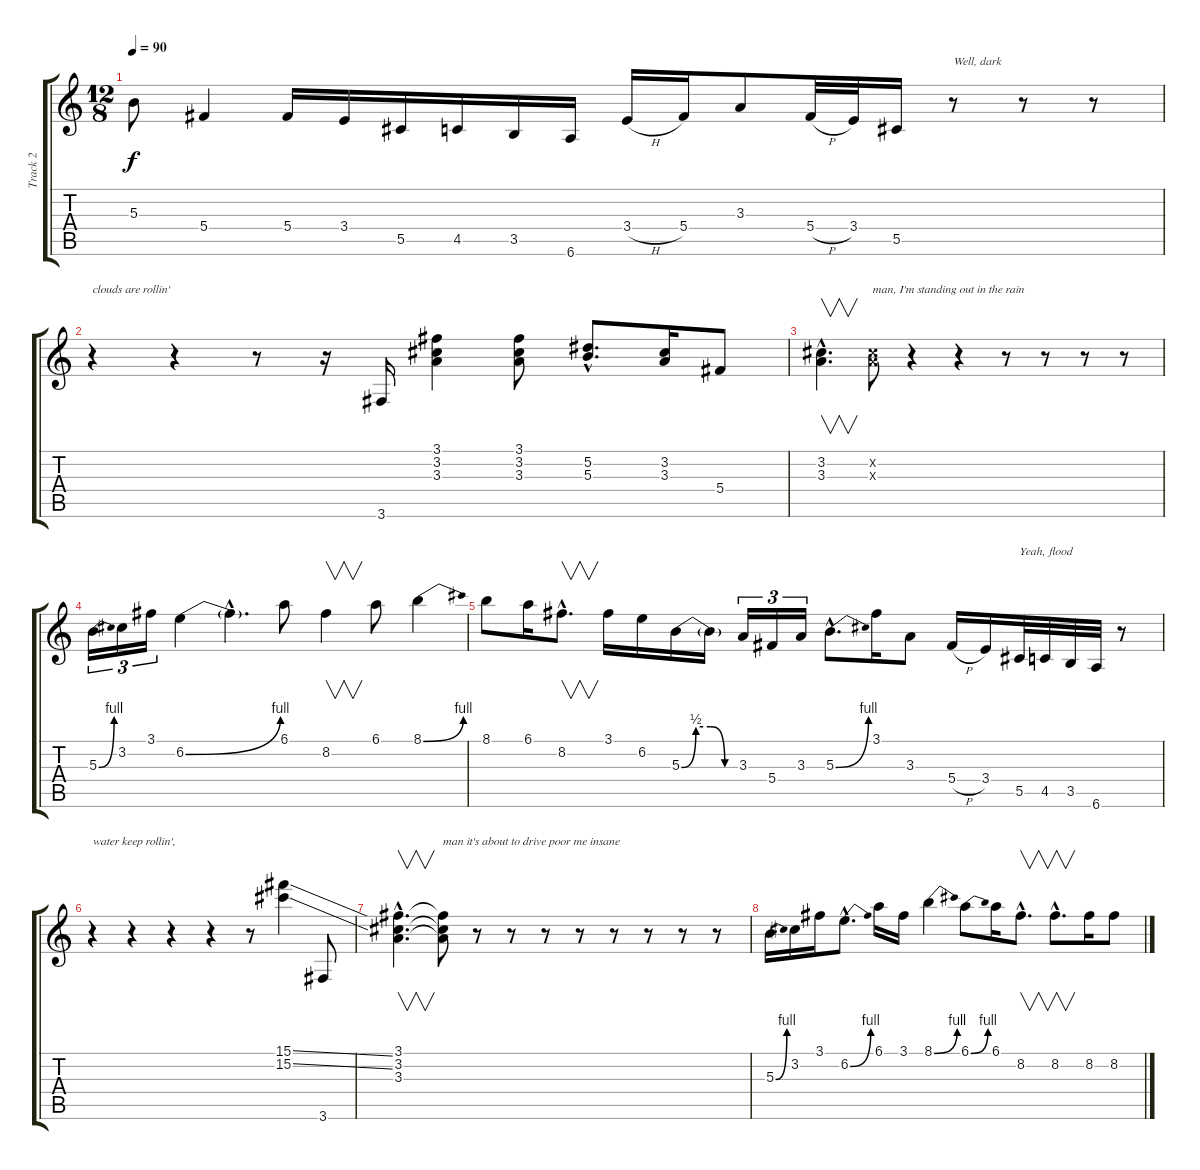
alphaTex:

\track ("Track 2" "Track 2") {instrument electricguitarjazz}
\staff {score tabs}
\tuning (Eb4 Bb3 Gb3 Db3 Ab2 Eb2) {hide}
\ts (12 8)
\tempo 90
\clef g2
\ks c
5.3.8{dy f} 5.4.4 5.4.16 3.4.16 5.5.16 4.5.16 3.5.16 6.6.16 3.4{h}.16 5.4.16 3.3.8 5.4{h}.32 3.4.32 5.5.16 r.8{txt "Well, dark"} r.8 r.8 |
r.4{txt "clouds are rollin'"} r.4 r.8 r.16 3.6.16 (3.1 3.2 3.3).4 (3.1 3.2 3.3).8 (5.2{hac} 5.3{hac}).8{d} (3.2 3.3).16 5.4.8 |
(3.2{hac} 3.3{hac}).4{v d} (3.2{x} 3.3{x}).8{txt "man, I'm standing out in the rain"} r.4 r.4 r.8 r.8 r.8 r.8 |
5.3{be (bend 0 0 60 4)}.16{tu (3 2)} 3.2.16{tu (3 2)} 3.1.16{tu (3 2)} 6.2{be (bend 0 0 60 4)}.4 6.2{hac t}.4{d} 6.1.8 8.2.4{v} 6.1.8 8.1{be (bend 0 0 60 4)}.4 |
8.1.8 6.1.16 8.2{hac}.8{v d} 3.1.16 6.2.16 5.3{be (custom 0 0 15 2 30 2 45 0 60 0)}.16 5.3{t}.16 3.3.16{tu (3 2)} 5.4.16{tu (3 2)} 3.3.16{tu (3 2)} 5.3{be (bend 0 0 60 4) hac}.8{d} 3.1.16 3.3.8 5.4{h}.16 3.4.16 5.5.32{txt "Yeah, flood"} 4.5.32 3.5.32 6.6.32 r.8 |
r.4{txt "water keep rollin',"} r.4 r.4 r.4 r.8 (15.1{ss} 15.2{ss}).4 3.6.8 |
(3.1{hac} 3.2{hac} 3.3{hac}).4{v d} (3.1{t} 3.2{t} 3.3{t}).8{txt "man it's about to drive poor me insane"} r.8 r.8 r.8 r.8 r.8 r.8 r.8 r.8 |
5.3{be (bend 0 0 60 4)}.16 3.2.16 3.1.16 6.2{be (bend 0 0 60 4) hac}.8{d} 6.1.16 3.1.16 8.1{be (bend 0 0 60 4)}.4 6.1{be (bend 0 0 60 4)}.8 6.1.16 8.2{hac}.8{v d} 8.2{hac}.8{v d} 8.2.16 8.2.8
